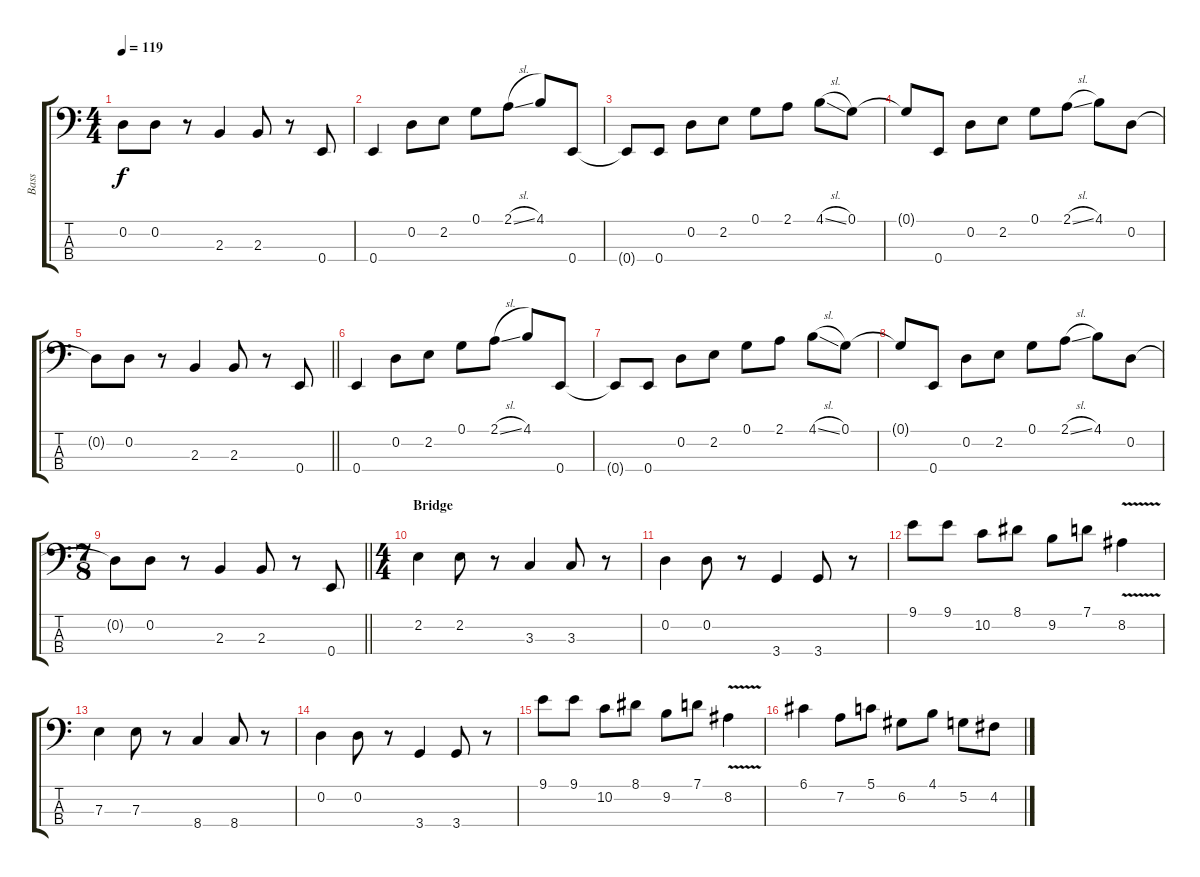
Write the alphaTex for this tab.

\track ("Bass" "Bass") {instrument electricbassfinger}
\staff {score tabs}
\tuning (G2 D2 A1 E1) {hide}
\ts (4 4)
\tempo 119
\clef f4
\ks c
0.2{t}.8{dy f} 0.2.8 r.8 2.3.4 2.3.8 r.8 0.4.8 |
0.4.4 0.2.8 2.2.8 0.1.8 2.1{sl}.8 4.1.8 0.4.8 |
0.4{t}.8 0.4.8 0.2.8 2.2.8 0.1.8 2.1.8 4.1{sl}.8 0.1.8 |
0.1{t}.8 0.4.8 0.2.8 2.2.8 0.1.8 2.1{sl}.8 4.1.8 0.2.8 |
\barLineRight lightlight
0.2{t}.8 0.2.8 r.8 2.3.4 2.3.8 r.8 0.4.8 |
0.4.4 0.2.8 2.2.8 0.1.8 2.1{sl}.8 4.1.8 0.4.8 |
0.4{t}.8 0.4.8 0.2.8 2.2.8 0.1.8 2.1.8 4.1{sl}.8 0.1.8 |
0.1{t}.8 0.4.8 0.2.8 2.2.8 0.1.8 2.1{sl}.8 4.1.8 0.2.8 |
\ts (7 8)
\barLineRight lightlight
0.2{t}.8 0.2.8 r.8 2.3.4 2.3.8 r.8 0.4.8 |
\ts (4 4)
\section ("" "Bridge")
2.2.4 2.2.8 r.8 3.3.4 3.3.8 r.8 |
0.2.4 0.2.8 r.8 3.4.4 3.4.8 r.8 |
9.1.8 9.1.8 10.2.8 8.1.8 9.2.8 7.1.8 8.2{v}.4 |
7.3.4 7.3.8 r.8 8.4.4 8.4.8 r.8 |
0.2.4 0.2.8 r.8 3.4.4 3.4.8 r.8 |
9.1.8 9.1.8 10.2.8 8.1.8 9.2.8 7.1.8 8.2{v}.4 |
6.1.4 7.2.8 5.1.8 6.2.8 4.1.8 5.2.8 4.2.8
